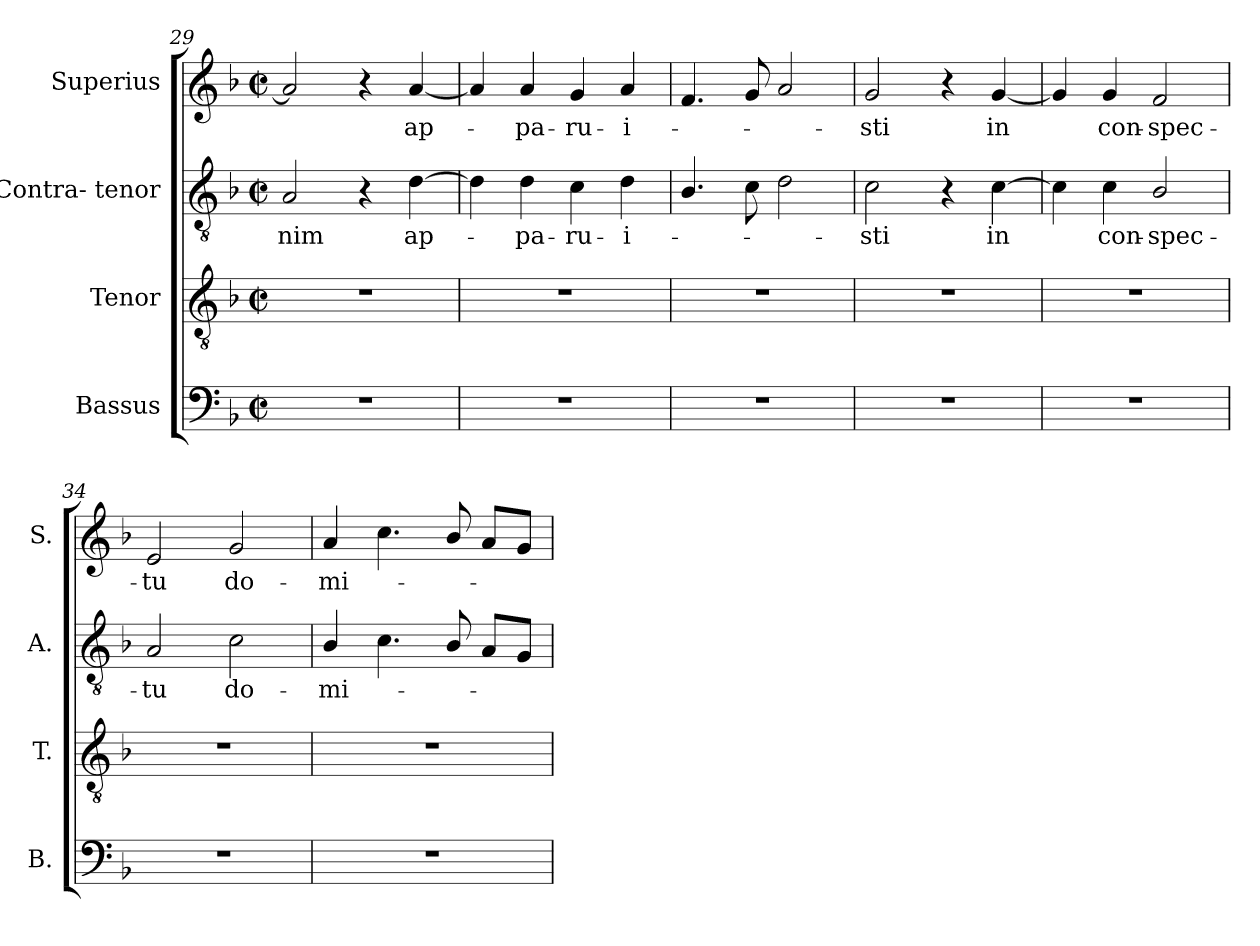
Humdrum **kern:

**kern	**kern	**kern	**text	**kern	**text
*part4	*part3	*part2	*part2	*part1	*part1
*staff4	*staff3	*staff2	*staff2	*staff1	*staff1
*I"Bassus	*I"Tenor	*I"Contra- tenor	*	*I"Superius	*
*I'B.	*I'T.	*I'A.	*	*I'S.	*
*clefF4	*clefGv2	*clefGv2	*	*clefG2	*
*	*ITrd7c12	*ITrd7c12	*	*	*
*k[b-]	*k[b-]	*k[b-]	*	*k[b-]	*
*F:	*F:	*F:	*	*F:	*
*M2/2	*M2/2	*M2/2	*	*M2/2	*
*met(c|)	*met(c|)	*met(c|)	*	*met(c|)	*
=29	=29	=29	=29	=29	=29
!	!	!	!LO:LY:b:color=#000000	!	!
1r	1r	2AAi/	-nim	2ai/]	.
.	.	4r	.	4r	.
!	!	!	!LO:LY:b:color=#000000	!	!
!	!	!	!	!	!LO:LY:b:color=#000000
.	.	[4Di\	ap-	[4ai/	ap-
=30	=30	=30	=30	=30	=30
1r	1r	4Di\]	.	4ai/]	.
!	!	!	!LO:LY:b:color=#000000	!	!
!	!	!	!	!	!LO:LY:b:color=#000000
.	.	4Di\	-pa-	4ai/	-pa-
!	!	!	!LO:LY:b:color=#000000	!	!
!	!	!	!	!	!LO:LY:b:color=#000000
.	.	4Ci\	-ru-	4gi/	-ru-
!	!	!	!LO:LY:b:color=#000000	!	!
!	!	!	!	!	!LO:LY:b:color=#000000
.	.	4Di\	-i-	4ai/	-i-
!!LO:LB:g=z
=31	=31	=31	=31	=31	=31
1r	1r	4.BB-i/	.	4.fi/	.
.	.	8Ci\	.	8gi/	.
.	.	2Di\	.	2ai/	.
=32	=32	=32	=32	=32	=32
!	!	!	!LO:LY:b:color=#000000	!	!
!	!	!	!	!	!LO:LY:b:color=#000000
1r	1r	2Ci\	-sti	2gi/	-sti
.	.	4r	.	4r	.
!	!	!	!LO:LY:b:color=#000000	!	!
!	!	!	!	!	!LO:LY:b:color=#000000
.	.	[4Ci\	in	[4gi/	in
=33	=33	=33	=33	=33	=33
1r	1r	4Ci\]	.	4gi/]	.
!	!	!	!LO:LY:b:color=#000000	!	!
!	!	!	!	!	!LO:LY:b:color=#000000
.	.	4Ci\	con-	4gi/	con-
!	!	!	!LO:LY:b:color=#000000	!	!
!	!	!	!	!	!LO:LY:b:color=#000000
.	.	2BB-i/	-spec-	2fi/	-spec-
=34	=34	=34	=34	=34	=34
!	!	!	!LO:LY:b:color=#000000	!	!
!	!	!	!	!	!LO:LY:b:color=#000000
1r	1r	2AAi/	-tu	2ei/	-tu
!	!	!	!LO:LY:b:color=#000000	!	!
!	!	!	!	!	!LO:LY:b:color=#000000
.	.	2Ci\	do-	2gi/	do-
=35	=35	=35	=35	=35	=35
!	!	!	!LO:LY:b:color=#000000	!	!
!	!	!	!	!	!LO:LY:b:color=#000000
1r	1r	4BB-i/	-mi-	4ai/	-mi-
.	.	4.Ci\	.	4.cci\	.
.	.	8BB-i/	.	8b-i/	.
.	.	8AAi/L	.	8ai/L	.
.	.	8GGi/J	.	8gi/J	.
=	=	=	=	=	=
*-	*-	*-	*-	*-	*-
